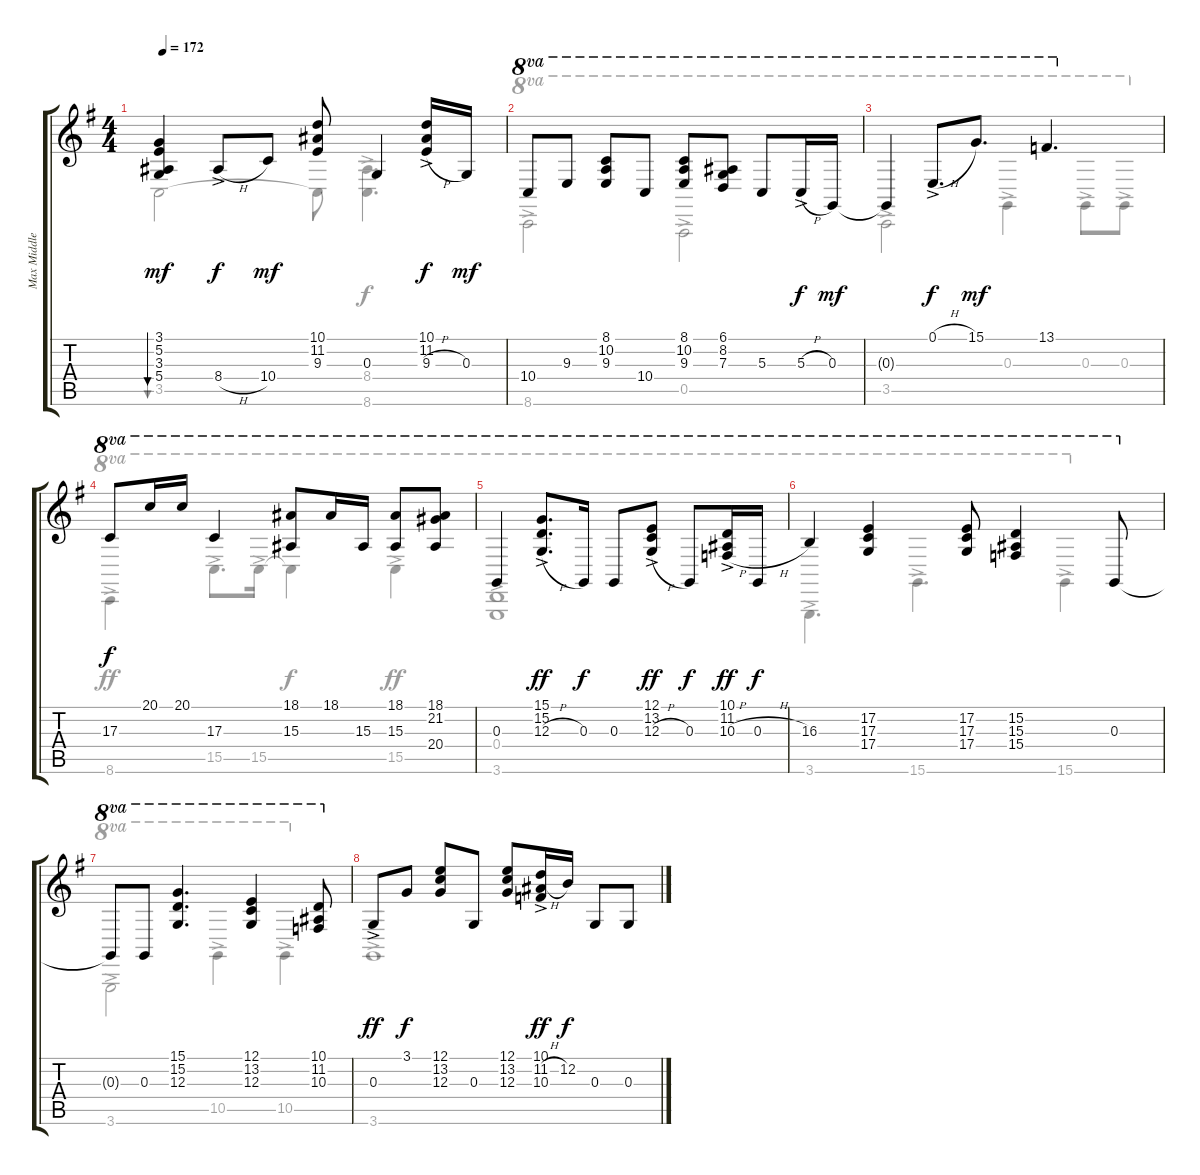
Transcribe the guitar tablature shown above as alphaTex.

\track ("Max Middleton" "Max Middle") {instrument acousticgrandpiano}
\staff {score tabs}
\tuning (E4 B3 G3 D3 A2 E2) {hide}
\voice
\ts (4 4)
\tempo 172
\clef g2
\ks g
(3.1 5.2 3.3 5.4).4{bu 30 dy mf} 8.4{h ac}.8{dy f} 10.4.8{dy mf} (10.1 11.2 9.3).8 0.3.4 (10.1{ac} 11.2{ac} 9.3{h ac}).16{dy f} 0.3.16{dy mf} |
10.4.8{ot 8va} 9.3.8{ot 8va} (8.1 10.2 9.3).8{ot 8va} 10.4.8{ot 8va} (8.1 10.2 9.3).8{ot 8va} (6.1 8.2 7.3).8{ot 8va} 5.3.8{ot 8va} 5.3{h ac}.16{ot 8va dy f} 0.3.16{ot 8va dy mf} |
0.3{t}.4{ot 8va} 0.1{h ac}.8{d ot 8va dy f} 15.1.8{d ot 8va dy mf} 13.1.4{d ot 8va} |
17.3.8{ot 8va dy f} 20.1.16{ot 8va} 20.1.16{ot 8va} 17.3.4{ot 8va} (18.1 15.3).8{ot 8va} 18.1.16{ot 8va} 15.3.16{ot 8va} (18.1 15.3).8{ot 8va} (18.1 21.2 20.4).8{ot 8va} |
0.3.4{ot 8va} (15.1{ac} 15.2{ac} 12.3{h ac}).8{d ot 8va dy ff} 0.3.16{ot 8va dy f} 0.3.8{ot 8va} (12.1{ac} 13.2{ac} 12.3{h ac}).8{ot 8va dy ff} 0.3.8{ot 8va dy f} (10.1{ac} 11.2{ac} 10.3{h ac}).16{ot 8va dy ff} 0.3{h}.16{ot 8va dy f} |
16.3.4{ot 8va} (17.2 17.3 17.4).4{ot 8va} (17.2 17.3 17.4).8{ot 8va} (15.2 15.3 15.4).4{ot 8va} 0.3.8{ot 8va} |
0.3{t}.8{ot 8va} 0.3.8{ot 8va} (15.1 15.2 12.3).4{d ot 8va} (12.1 13.2 12.3).4{ot 8va} (10.1 11.2 10.3).8{ot 8va} |
0.3{ac}.8{dy ff} 3.1.8{dy f} (12.1 13.2 12.3).8 0.3.8 (12.1 13.2 12.3).8 (10.1{ac} 11.2{h ac} 10.3{ac}).16{dy ff} 12.2.16{dy f} 0.3.8 0.3.8
\voice
\clef g2
\ottava regular
\simile none
\ks g
3.5.2{bu 30 dy mf} 3.5{t}.8 (8.4{ac} 8.6{ac}).4{d dy f} |
8.6{ac}.2{ot 8va} 0.5{ac}.2{ot 8va} |
3.5{ac}.2{ot 8va} 0.3{ac}.4{ot 8va} 0.3{ac}.8{ot 8va} 0.3{ac}.8{ot 8va} |
8.6{ac}.4{ot 8va dy ff} 15.5{ac}.8{d ot 8va} 15.5{ac}.16{ot 8va} 15.5{t}.4{ot 8va dy f} 15.5{ac}.4{ot 8va dy ff} |
(0.4{ac} 3.6{ac}).1{ot 8va} |
3.6{ac}.4{d ot 8va} 15.6{ac}.4{d ot 8va} 15.6{ac}.4{ot 8va} |
3.6{ac}.2{ot 8va} 10.5{ac}.4{ot 8va} 10.5{ac}.4{ot 8va} |
3.6{ac}.1
